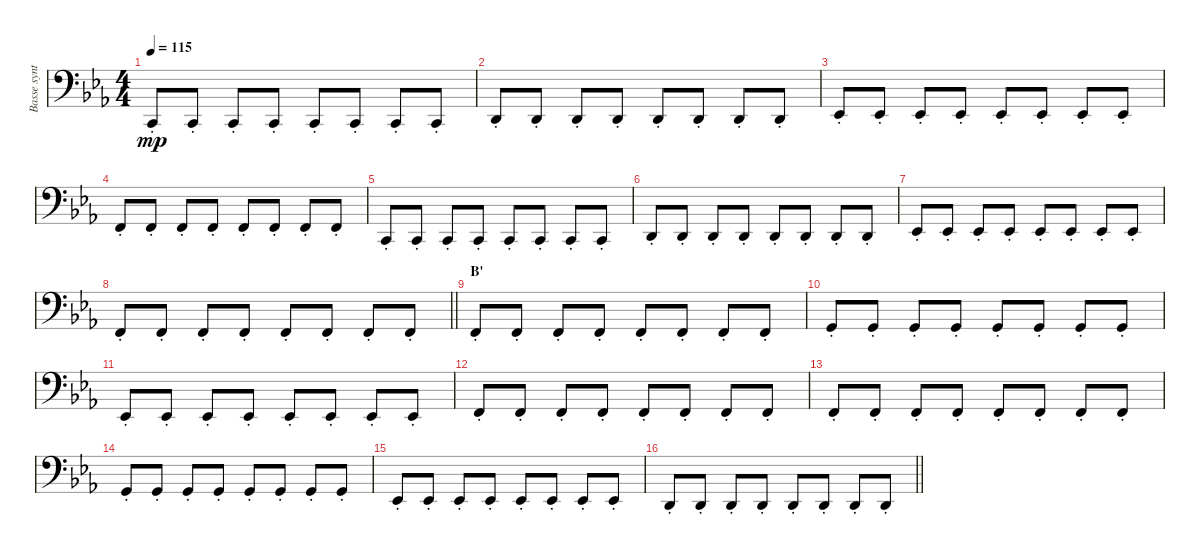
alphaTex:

\track ("Basse synth" "Basse synt") {instrument lead8bassandlead}
\staff {score}
\tuning (G2 D2 A1 E1) {hide}
\ts (4 4)
\tempo 115
\clef f4
\ks cminor
3.3{st}.8{dy mp} 3.3{st}.8 3.3{st}.8 3.3{st}.8 3.3{st}.8 3.3{st}.8 3.3{st}.8 3.3{st}.8 |
5.3{st}.8 5.3{st}.8 5.3{st}.8 5.3{st}.8 5.3{st}.8 5.3{st}.8 5.3{st}.8 5.3{st}.8 |
6.3{st}.8 6.3{st}.8 6.3{st}.8 6.3{st}.8 6.3{st}.8 6.3{st}.8 6.3{st}.8 6.3{st}.8 |
8.3{st}.8 8.3{st}.8 8.3{st}.8 8.3{st}.8 8.3{st}.8 8.3{st}.8 8.3{st}.8 8.3{st}.8 |
3.3{st}.8 3.3{st}.8 3.3{st}.8 3.3{st}.8 3.3{st}.8 3.3{st}.8 3.3{st}.8 3.3{st}.8 |
5.3{st}.8 5.3{st}.8 5.3{st}.8 5.3{st}.8 5.3{st}.8 5.3{st}.8 5.3{st}.8 5.3{st}.8 |
6.3{st}.8 6.3{st}.8 6.3{st}.8 6.3{st}.8 6.3{st}.8 6.3{st}.8 6.3{st}.8 6.3{st}.8 |
\barLineRight lightlight
8.3{st}.8 8.3{st}.8 8.3{st}.8 8.3{st}.8 8.3{st}.8 8.3{st}.8 8.3{st}.8 8.3{st}.8 |
\section ("" "B'")
8.3{st}.8 8.3{st}.8 8.3{st}.8 8.3{st}.8 8.3{st}.8 8.3{st}.8 8.3{st}.8 8.3{st}.8 |
10.3{st}.8 10.3{st}.8 10.3{st}.8 10.3{st}.8 10.3{st}.8 10.3{st}.8 10.3{st}.8 10.3{st}.8 |
6.3{st}.8 6.3{st}.8 6.3{st}.8 6.3{st}.8 6.3{st}.8 6.3{st}.8 6.3{st}.8 6.3{st}.8 |
8.3{st}.8 8.3{st}.8 8.3{st}.8 8.3{st}.8 8.3{st}.8 8.3{st}.8 8.3{st}.8 8.3{st}.8 |
8.3{st}.8 8.3{st}.8 8.3{st}.8 8.3{st}.8 8.3{st}.8 8.3{st}.8 8.3{st}.8 8.3{st}.8 |
10.3{st}.8 10.3{st}.8 10.3{st}.8 10.3{st}.8 10.3{st}.8 10.3{st}.8 10.3{st}.8 10.3{st}.8 |
6.3{st}.8 6.3{st}.8 6.3{st}.8 6.3{st}.8 6.3{st}.8 6.3{st}.8 6.3{st}.8 6.3{st}.8 |
\barLineRight lightlight
5.3{st}.8 5.3{st}.8 5.3{st}.8 5.3{st}.8 5.3{st}.8 5.3{st}.8 5.3{st}.8 5.3{st}.8
